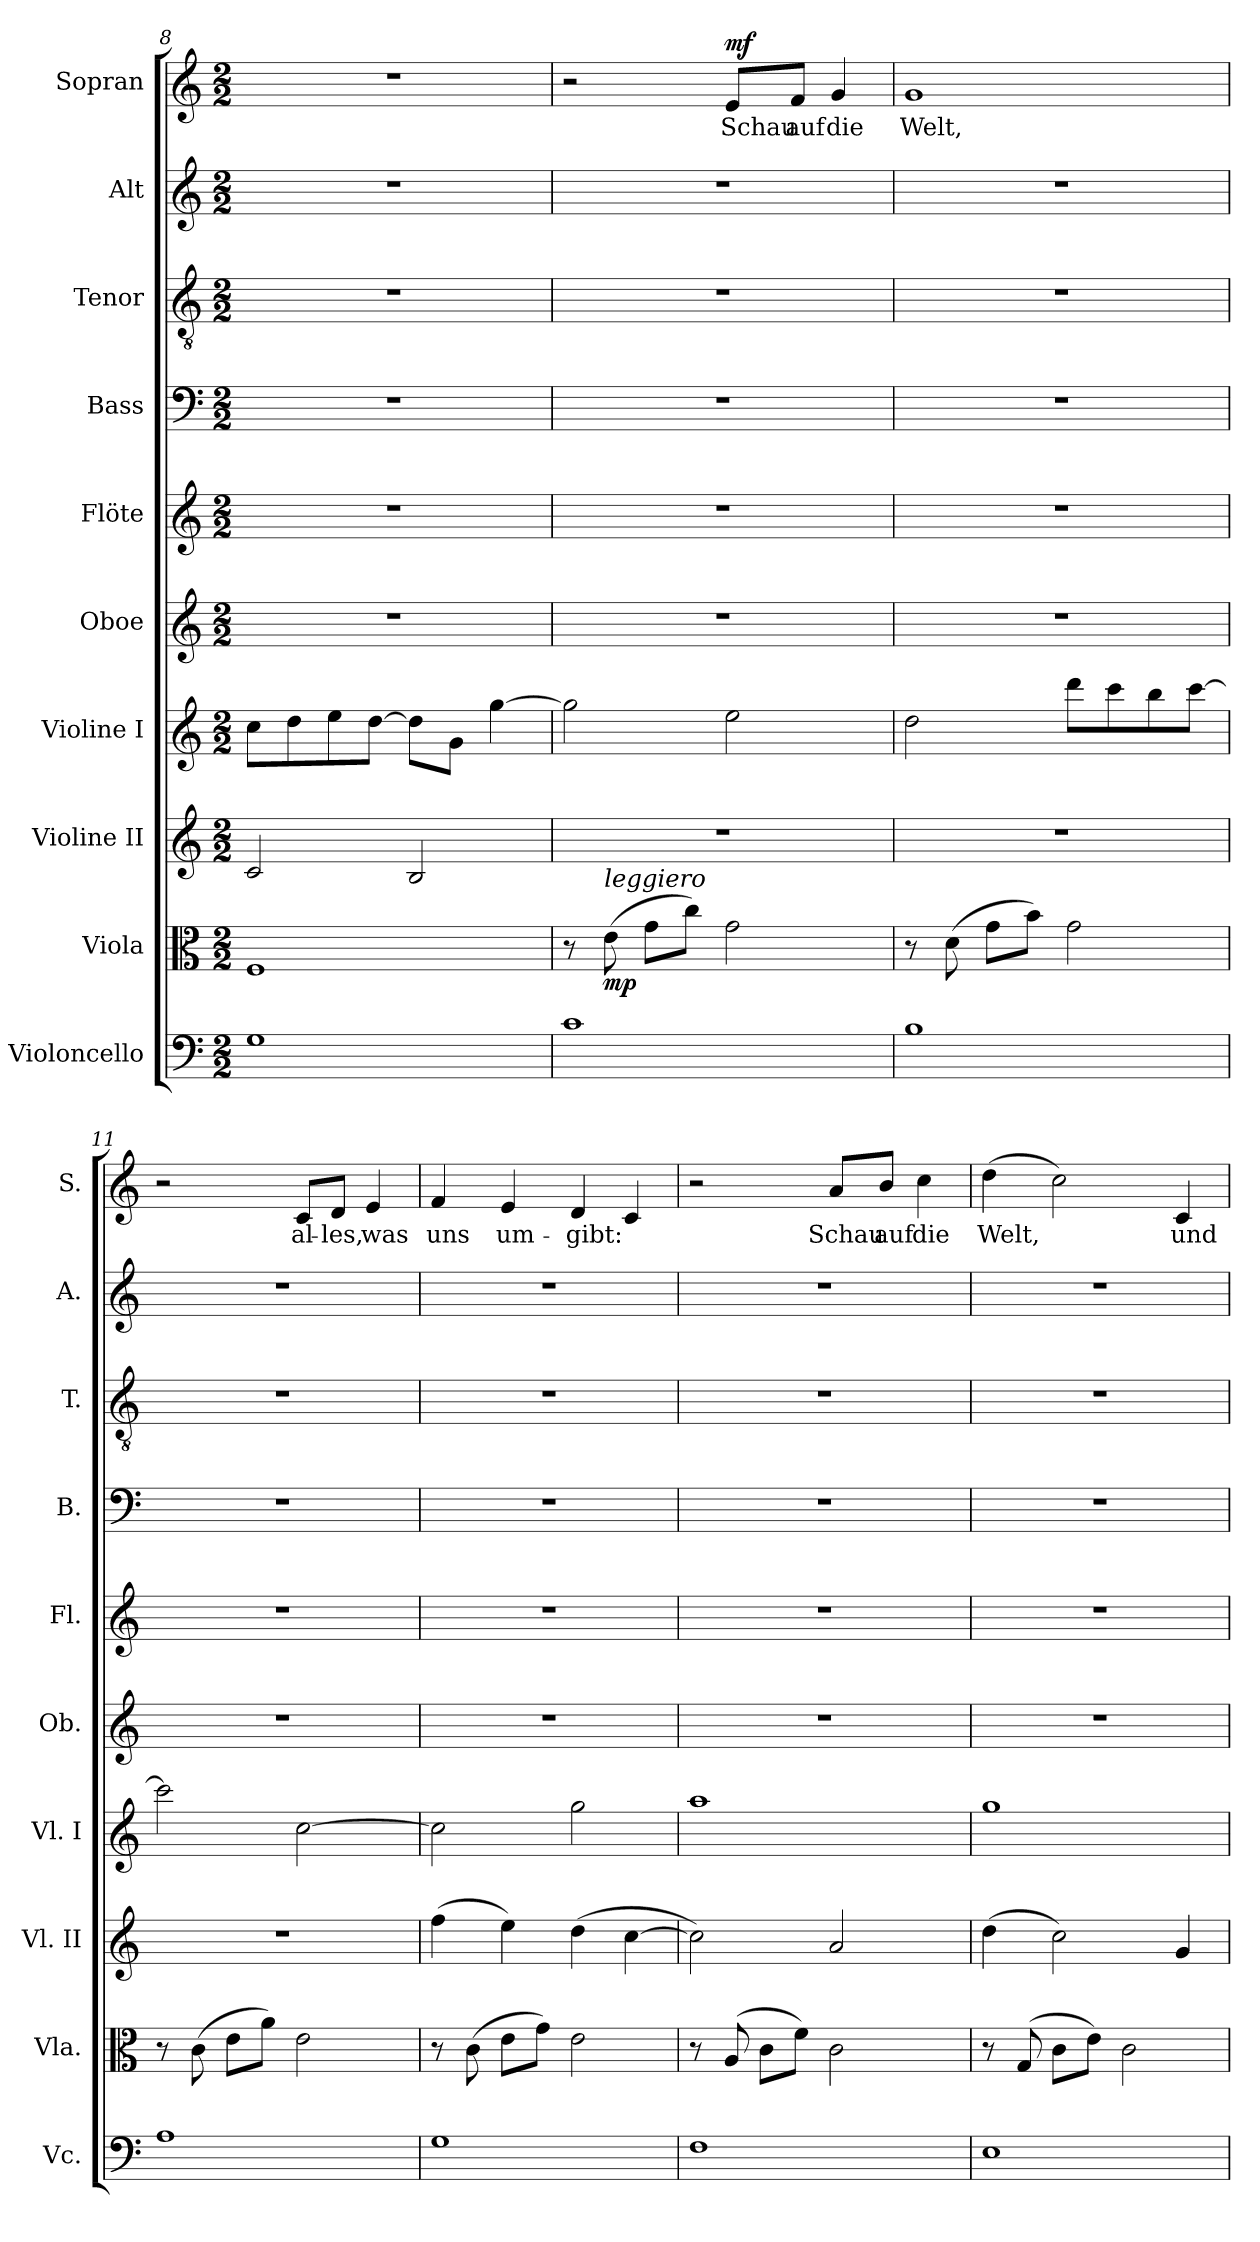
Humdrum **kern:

**kern	**kern	**dynam	**kern	**kern	**kern	**kern	**kern	**kern	**kern	**kern	**text	**dynam
*part10	*part9	*part9	*part8	*part7	*part6	*part5	*part4	*part3	*part2	*part1	*part1	*part1
*staff10	*staff9	*staff9	*staff8	*staff7	*staff6	*staff5	*staff4	*staff3	*staff2	*staff1	*staff1	*staff1
*I"Violoncello	*I"Viola	*	*I"Violine II	*I"Violine I	*I"Oboe	*I"Flöte	*I"Bass	*I"Tenor	*I"Alt	*I"Sopran	*	*
*I'Vc.	*I'Vla.	*	*I'Vl. II	*I'Vl. I	*I'Ob.	*I'Fl.	*I'B.	*I'T.	*I'A.	*I'S.	*	*
*clefF4	*clefC3	*	*clefG2	*clefG2	*clefG2	*clefG2	*clefF4	*clefGv2	*clefG2	*clefG2	*	*
*	*	*	*	*	*	*	*	*ITrd7c12	*	*	*	*
*k[]	*k[]	*	*k[]	*k[]	*k[]	*k[]	*k[]	*k[]	*k[]	*k[]	*	*
*M2/2	*M2/2	*	*M2/2	*M2/2	*M2/2	*M2/2	*M2/2	*M2/2	*M2/2	*M2/2	*	*
=8	=8	=8	=8	=8	=8	=8	=8	=8	=8	=8	=8	=8
1G	1F	.	2c/	8cc\L	1r	1r	1r	1r	1r	1r	.	.
.	.	.	.	8dd\	.	.	.	.	.	.	.	.
.	.	.	.	8ee\	.	.	.	.	.	.	.	.
.	.	.	.	[8dd\J	.	.	.	.	.	.	.	.
.	.	.	2B/	8dd\L]	.	.	.	.	.	.	.	.
.	.	.	.	8g\J	.	.	.	.	.	.	.	.
.	.	.	.	[4gg\	.	.	.	.	.	.	.	.
!!LO:LB:g=z
=9	=9	=9	=9	=9	=9	=9	=9	=9	=9	=9	=9	=9
1c	8r	.	1r	2gg\]	1r	1r	1r	1r	1r	2r	.	.
!	!LO:TX:a:i:t=leggiero	!	!	!	!	!	!	!	!	!	!	!
!	!	!LO:DY:b	!	!	!	!	!	!	!	!	!	!
.	(>8e\	mp	.	.	.	.	.	.	.	.	.	.
.	8g\L	.	.	.	.	.	.	.	.	.	.	.
.	8cc\J)	.	.	.	.	.	.	.	.	.	.	.
!	!	!	!	!	!	!	!	!	!	!	!LO:LY:b	!LO:DY:b
.	2g\	.	.	2ee\	.	.	.	.	.	8e/L	Schau	mf
!	!	!	!	!	!	!	!	!	!	!	!LO:LY:b	!
.	.	.	.	.	.	.	.	.	.	8f/J	auf	.
!	!	!	!	!	!	!	!	!	!	!	!LO:LY:b	!
.	.	.	.	.	.	.	.	.	.	4g/	die	.
=10	=10	=10	=10	=10	=10	=10	=10	=10	=10	=10	=10	=10
!	!	!	!	!	!	!	!	!	!	!	!LO:LY:b	!
1B	8r	.	1r	2dd\	1r	1r	1r	1r	1r	1g	Welt,	.
.	(>8d\	.	.	.	.	.	.	.	.	.	.	.
.	8g\L	.	.	.	.	.	.	.	.	.	.	.
.	8b\J)	.	.	.	.	.	.	.	.	.	.	.
.	2g\	.	.	8ddd\L	.	.	.	.	.	.	.	.
.	.	.	.	8ccc\	.	.	.	.	.	.	.	.
.	.	.	.	8bb\	.	.	.	.	.	.	.	.
.	.	.	.	[8ccc\J	.	.	.	.	.	.	.	.
=11	=11	=11	=11	=11	=11	=11	=11	=11	=11	=11	=11	=11
1A	8r	.	1r	2ccc\]	1r	1r	1r	1r	1r	2r	.	.
.	(>8c\	.	.	.	.	.	.	.	.	.	.	.
.	8e\L	.	.	.	.	.	.	.	.	.	.	.
.	8a\J)	.	.	.	.	.	.	.	.	.	.	.
!	!	!	!	!	!	!	!	!	!	!	!LO:LY:b	!
.	2e\	.	.	[2cc\	.	.	.	.	.	8c/L	al-	.
!	!	!	!	!	!	!	!	!	!	!	!LO:LY:b	!
.	.	.	.	.	.	.	.	.	.	8d/J	-les,	.
!	!	!	!	!	!	!	!	!	!	!	!LO:LY:b	!
.	.	.	.	.	.	.	.	.	.	4e/	was	.
=12	=12	=12	=12	=12	=12	=12	=12	=12	=12	=12	=12	=12
!	!	!	!	!	!	!	!	!	!	!	!LO:LY:b	!
1G	8r	.	(>4ff\	2cc\]	1r	1r	1r	1r	1r	4f/	uns	.
.	(>8c\	.	.	.	.	.	.	.	.	.	.	.
!	!	!	!	!	!	!	!	!	!	!	!LO:LY:b	!
.	8e\L	.	4ee\)	.	.	.	.	.	.	4e/	um-	.
.	8g\J)	.	.	.	.	.	.	.	.	.	.	.
!	!	!	!	!	!	!	!	!	!	!	!LO:LY:b	!
.	2e\	.	(>4dd\	2gg\	.	.	.	.	.	4d/	-gibt:	.
.	.	.	[4cc\	.	.	.	.	.	.	4c/	.	.
=13	=13	=13	=13	=13	=13	=13	=13	=13	=13	=13	=13	=13
1F	8r	.	2cc\])	1aa	1r	1r	1r	1r	1r	2r	.	.
.	(>8A/	.	.	.	.	.	.	.	.	.	.	.
.	8c\L	.	.	.	.	.	.	.	.	.	.	.
.	8f\J)	.	.	.	.	.	.	.	.	.	.	.
!	!	!	!	!	!	!	!	!	!	!	!LO:LY:b	!
.	2c\	.	2a/	.	.	.	.	.	.	8a/L	Schau	.
!	!	!	!	!	!	!	!	!	!	!	!LO:LY:b	!
.	.	.	.	.	.	.	.	.	.	8b/J	auf	.
!	!	!	!	!	!	!	!	!	!	!	!LO:LY:b	!
.	.	.	.	.	.	.	.	.	.	4cc\	die	.
=14	=14	=14	=14	=14	=14	=14	=14	=14	=14	=14	=14	=14
!	!	!	!	!	!	!	!	!	!	!	!LO:LY:b	!
1E	8r	.	(>4dd\	1gg	1r	1r	1r	1r	1r	(>4dd\	Welt,	.
.	(>8G/	.	.	.	.	.	.	.	.	.	.	.
.	8c\L	.	2cc\)	.	.	.	.	.	.	2cc\)	.	.
.	8e\J)	.	.	.	.	.	.	.	.	.	.	.
.	2c\	.	.	.	.	.	.	.	.	.	.	.
!	!	!	!	!	!	!	!	!	!	!	!LO:LY:b	!
.	.	.	4g/	.	.	.	.	.	.	4c/	und	.
=	=	=	=	=	=	=	=	=	=	=	=	=
*-	*-	*-	*-	*-	*-	*-	*-	*-	*-	*-	*-	*-
